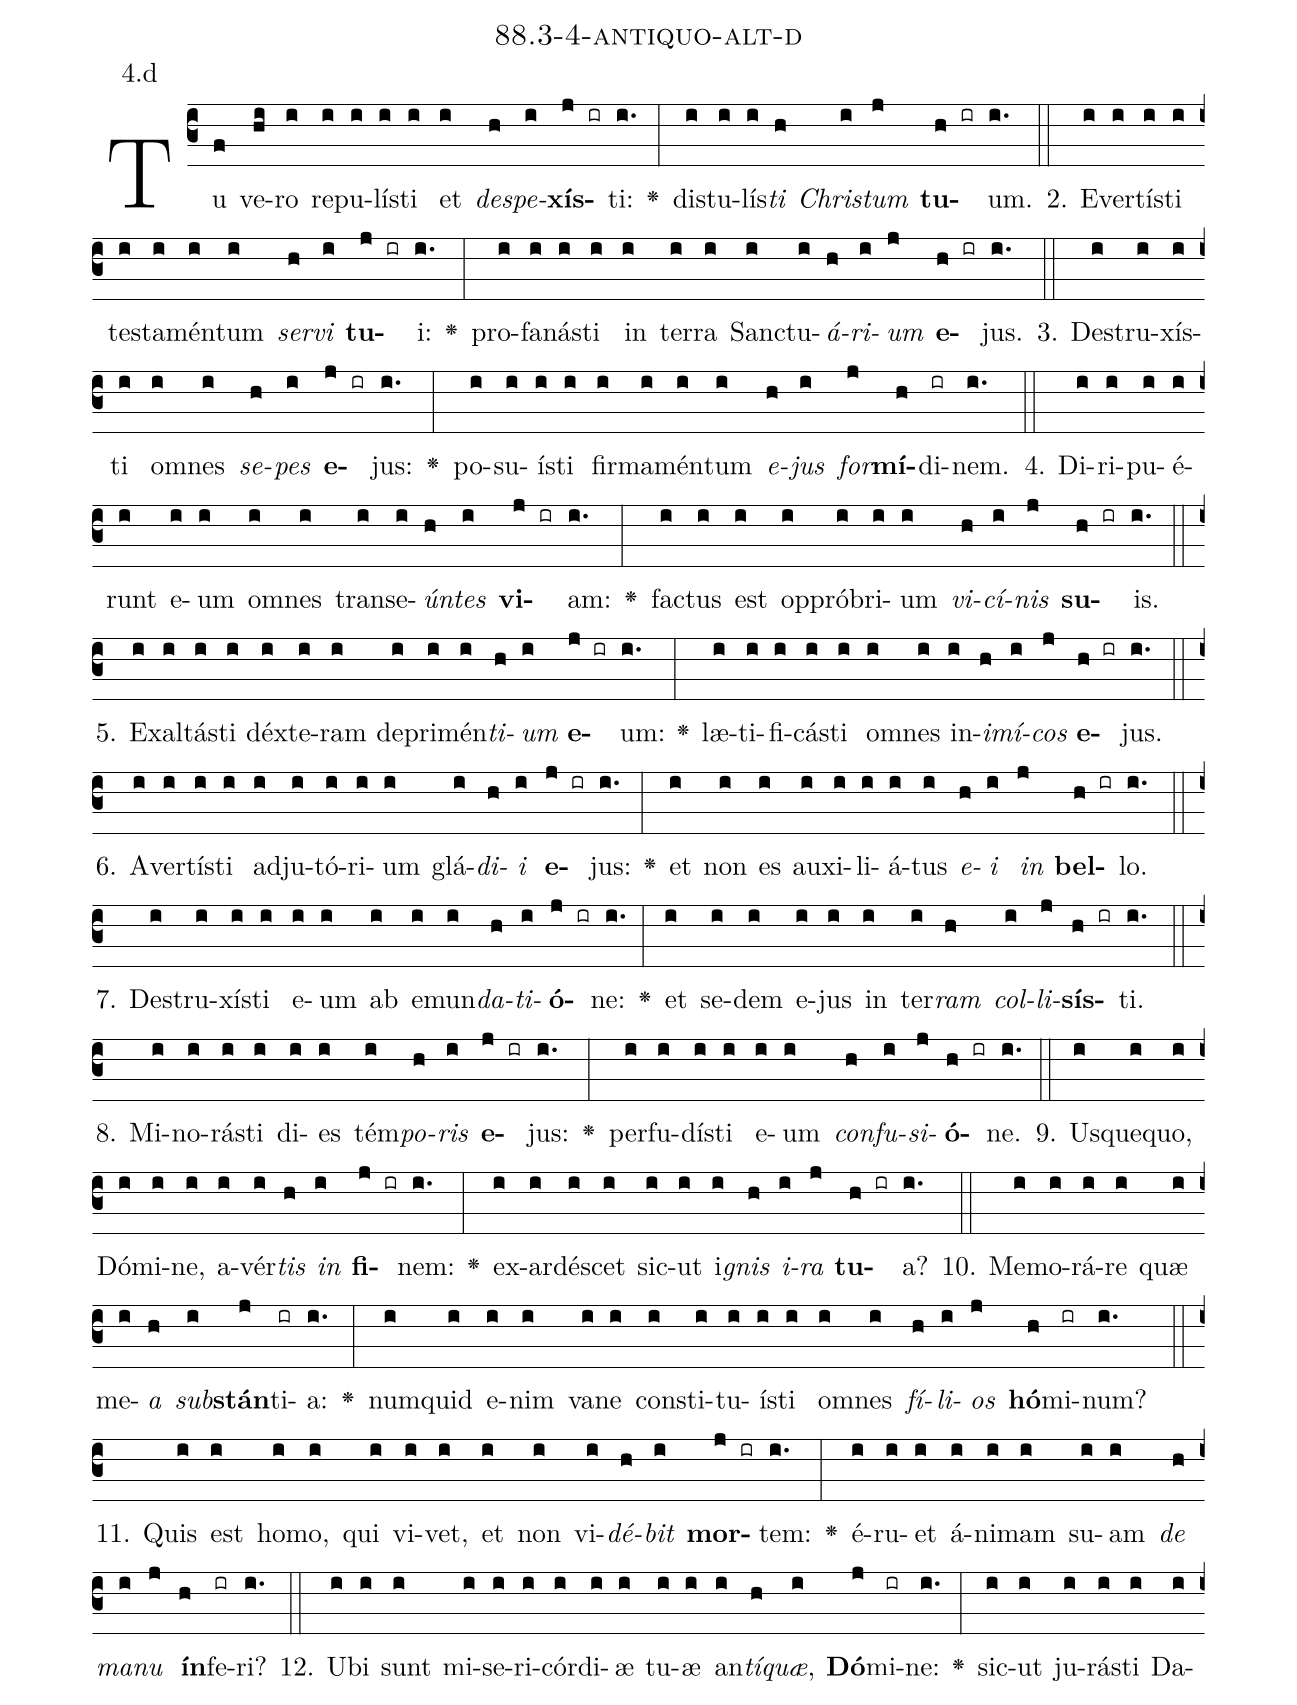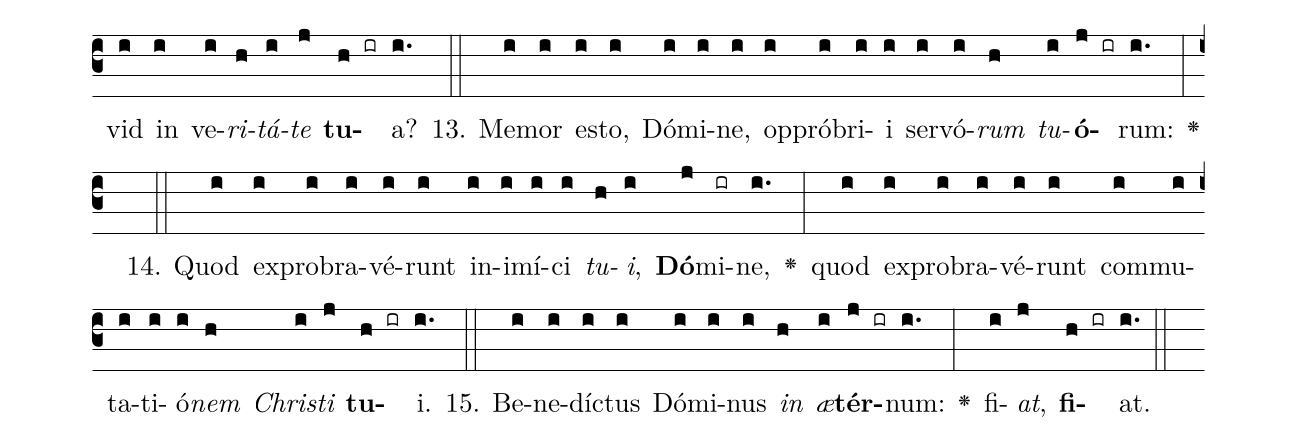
name: 88.3-4-antiquo-alt-d;
annotation: 4.d;
%%
(c3)Tu(f) ve(hi)ro(i) re(i)pu(i)lís(i)ti(i) et(i) <i>de</i>(h)<i>spe</i>(i)<b>xís</b>(j ir)ti:(i.) <v>\greheightstar</v>(:) dis(i)tu(i)lís(i)<i>ti</i>(h) <i>Chris</i>(i)<i>tum</i>(j) <b>tu</b>(h ir)um.(i.) (::)
2. E(i)ver(i)tís(i)ti(i) tes(i)ta(i)mén(i)tum(i) <i>ser</i>(h)<i>vi</i>(i) <b>tu</b>(j ir)i:(i.) <v>\greheightstar</v>(:) pro(i)fa(i)nás(i)ti(i) in(i) ter(i)ra(i) Sanc(i)tu(i)<i>á</i>(h)<i>ri</i>(i)<i>um</i>(j) <b>e</b>(h ir)jus.(i.) (::)
3. De(i)stru(i)xís(i)ti(i) om(i)nes(i) <i>se</i>(h)<i>pes</i>(i) <b>e</b>(j ir)jus:(i.) <v>\greheightstar</v>(:) po(i)su(i)ís(i)ti(i) fir(i)ma(i)mén(i)tum(i) <i>e</i>(h)<i>jus</i>(i) <i>for</i>(j)<b>mí</b>(h)di(ir)nem.(i.) (::)
4. Di(i)ri(i)pu(i)é(i)runt(i) e(i)um(i) om(i)nes(i) trans(i)e(i)<i>ún</i>(h)<i>tes</i>(i) <b>vi</b>(j ir)am:(i.) <v>\greheightstar</v>(:) fac(i)tus(i) est(i) op(i)pró(i)bri(i)um(i) <i>vi</i>(h)<i>cí</i>(i)<i>nis</i>(j) <b>su</b>(h ir)is.(i.) (::)
5. Ex(i)al(i)tás(i)ti(i) déx(i)te(i)ram(i) de(i)pri(i)mén(i)<i>ti</i>(h)<i>um</i>(i) <b>e</b>(j ir)um:(i.) <v>\greheightstar</v>(:) læ(i)ti(i)fi(i)cás(i)ti(i) om(i)nes(i) in(i)<i>i</i>(h)<i>mí</i>(i)<i>cos</i>(j) <b>e</b>(h ir)jus.(i.) (::)
6. A(i)ver(i)tís(i)ti(i) ad(i)ju(i)tó(i)ri(i)um(i) glá(i)<i>di</i>(h)<i>i</i>(i) <b>e</b>(j ir)jus:(i.) <v>\greheightstar</v>(:) et(i) non(i) es(i) au(i)xi(i)li(i)á(i)tus(i) <i>e</i>(h)<i>i</i>(i) <i>in</i>(j) <b>bel</b>(h ir)lo.(i.) (::)
7. De(i)stru(i)xís(i)ti(i) e(i)um(i) ab(i) e(i)mun(i)<i>da</i>(h)<i>ti</i>(i)<b>ó</b>(j ir)ne:(i.) <v>\greheightstar</v>(:) et(i) se(i)dem(i) e(i)jus(i) in(i) ter(i)<i>ram</i>(h) <i>col</i>(i)<i>li</i>(j)<b>sís</b>(h ir)ti.(i.) (::)
8. Mi(i)no(i)rás(i)ti(i) di(i)es(i) tém(i)<i>po</i>(h)<i>ris</i>(i) <b>e</b>(j ir)jus:(i.) <v>\greheightstar</v>(:) per(i)fu(i)dís(i)ti(i) e(i)um(i) <i>con</i>(h)<i>fu</i>(i)<i>si</i>(j)<b>ó</b>(h ir)ne.(i.) (::)
9. Us(i)que(i)quo,(i) Dó(i)mi(i)ne,(i) a(i)vér(i)<i>tis</i>(h) <i>in</i>(i) <b>fi</b>(j ir)nem:(i.) <v>\greheightstar</v>(:) ex(i)ar(i)dé(i)scet(i) sic(i)ut(i) i(i)<i>gnis</i>(h) <i>i</i>(i)<i>ra</i>(j) <b>tu</b>(h ir)a?(i.) (::)
10. Me(i)mo(i)rá(i)re(i) quæ(i) me(i)<i>a</i>(h) <i>sub</i>(i)<b>stán</b>(j)ti(ir)a:(i.) <v>\greheightstar</v>(:) num(i)quid(i) e(i)nim(i) va(i)ne(i) con(i)sti(i)tu(i)ís(i)ti(i) om(i)nes(i) <i>fí</i>(h)<i>li</i>(i)<i>os</i>(j) <b>hó</b>(h)mi(ir)num?(i.) (::)
11. Quis(i) est(i) ho(i)mo,(i) qui(i) vi(i)vet,(i) et(i) non(i) vi(i)<i>dé</i>(h)<i>bit</i>(i) <b>mor</b>(j ir)tem:(i.) <v>\greheightstar</v>(:) é(i)ru(i)et(i) á(i)ni(i)mam(i) su(i)am(i) <i>de</i>(h) <i>ma</i>(i)<i>nu</i>(j) <b>ín</b>(h)fe(ir)ri?(i.) (::)
12. U(i)bi(i) sunt(i) mi(i)se(i)ri(i)cór(i)di(i)æ(i) tu(i)æ(i) an(i)<i>tí</i>(h)<i>quæ</i>,(i) <b>Dó</b>(j)mi(ir)ne:(i.) <v>\greheightstar</v>(:) sic(i)ut(i) ju(i)rás(i)ti(i) Da(i)vid(i) in(i) ve(i)<i>ri</i>(h)<i>tá</i>(i)<i>te</i>(j) <b>tu</b>(h ir)a?(i.) (::)
13. Me(i)mor(i) es(i)to,(i) Dó(i)mi(i)ne,(i) op(i)pró(i)bri(i)i(i) ser(i)vó(i)<i>rum</i>(h) <i>tu</i>(i)<b>ó</b>(j ir)rum:(i.) <v>\greheightstar</v>(:)  (::)
14. Quod(i) ex(i)pro(i)bra(i)vé(i)runt(i) in(i)i(i)mí(i)ci(i) <i>tu</i>(h)<i>i</i>,(i) <b>Dó</b>(j)mi(ir)ne,(i.) <v>\greheightstar</v>(:) quod(i) ex(i)pro(i)bra(i)vé(i)runt(i) com(i)mu(i)ta(i)ti(i)ó(i)<i>nem</i>(h) <i>Chris</i>(i)<i>ti</i>(j) <b>tu</b>(h ir)i.(i.) (::)
15. Be(i)ne(i)díc(i)tus(i) Dó(i)mi(i)nus(i) <i>in</i>(h) <i>æ</i>(i)<b>tér</b>(j ir)num:(i.) <v>\greheightstar</v>(:) fi(i)<i>at</i>,(j) <b>fi</b>(h ir)at.(i.) (::)
